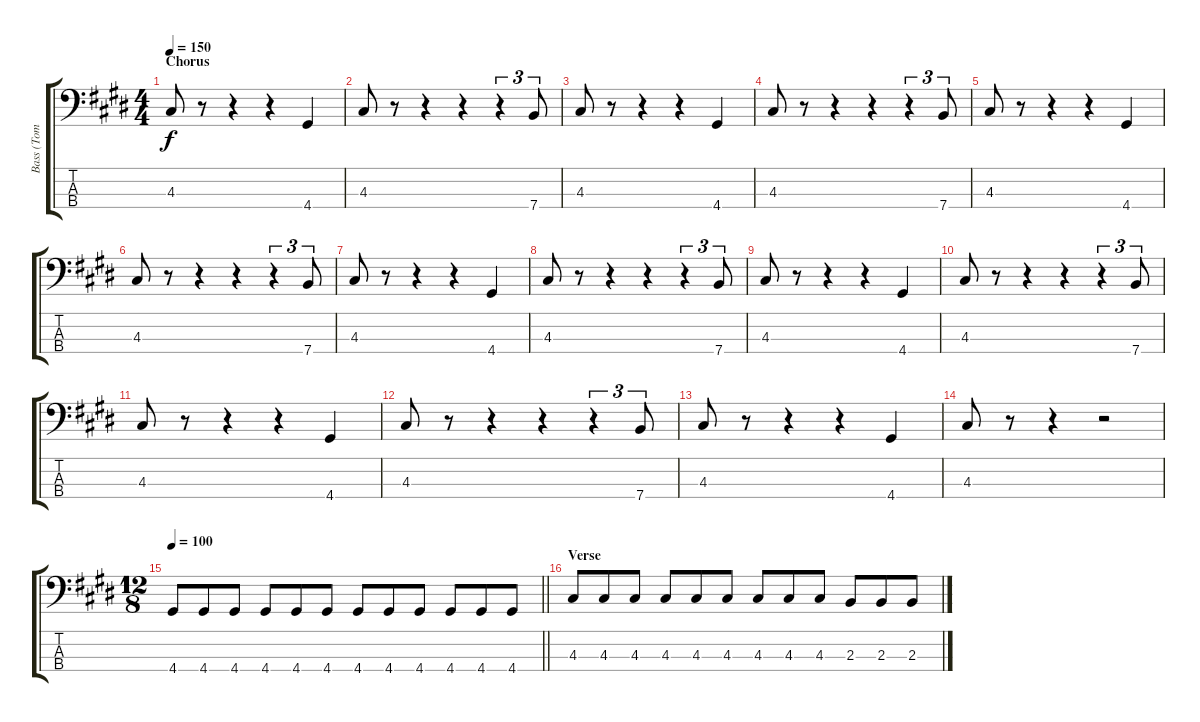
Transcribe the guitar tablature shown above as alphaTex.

\track ("Bass (Tom Hamilton)" "Bass (Tom ") {instrument electricbassfinger}
\staff {score tabs}
\tuning (G2 D2 A1 E1) {hide}
\ts (4 4)
\section ("" "Chorus")
\tempo 150
\clef f4
\ks c#minor
4.3.8{dy f} r.8 r.4 r.4 4.4.4 |
4.3.8 r.8 r.4 r.4 r.4{tu (3 2)} 7.4.8{tu (3 2)} |
4.3.8 r.8 r.4 r.4 4.4.4 |
4.3.8 r.8 r.4 r.4 r.4{tu (3 2)} 7.4.8{tu (3 2)} |
4.3.8 r.8 r.4 r.4 4.4.4 |
4.3.8 r.8 r.4 r.4 r.4{tu (3 2)} 7.4.8{tu (3 2)} |
4.3.8 r.8 r.4 r.4 4.4.4 |
4.3.8 r.8 r.4 r.4 r.4{tu (3 2)} 7.4.8{tu (3 2)} |
4.3.8 r.8 r.4 r.4 4.4.4 |
4.3.8 r.8 r.4 r.4 r.4{tu (3 2)} 7.4.8{tu (3 2)} |
4.3.8 r.8 r.4 r.4 4.4.4 |
4.3.8 r.8 r.4 r.4 r.4{tu (3 2)} 7.4.8{tu (3 2)} |
4.3.8 r.8 r.4 r.4 4.4.4 |
4.3.8 r.8 r.4 r.2 |
\ts (12 8)
\tempo 100
\barLineRight lightlight
4.4.8 4.4.8 4.4.8 4.4.8 4.4.8 4.4.8 4.4.8 4.4.8 4.4.8 4.4.8 4.4.8 4.4.8 |
\section ("" "Verse")
4.3.8 4.3.8 4.3.8 4.3.8 4.3.8 4.3.8 4.3.8 4.3.8 4.3.8 2.3.8 2.3.8 2.3.8
